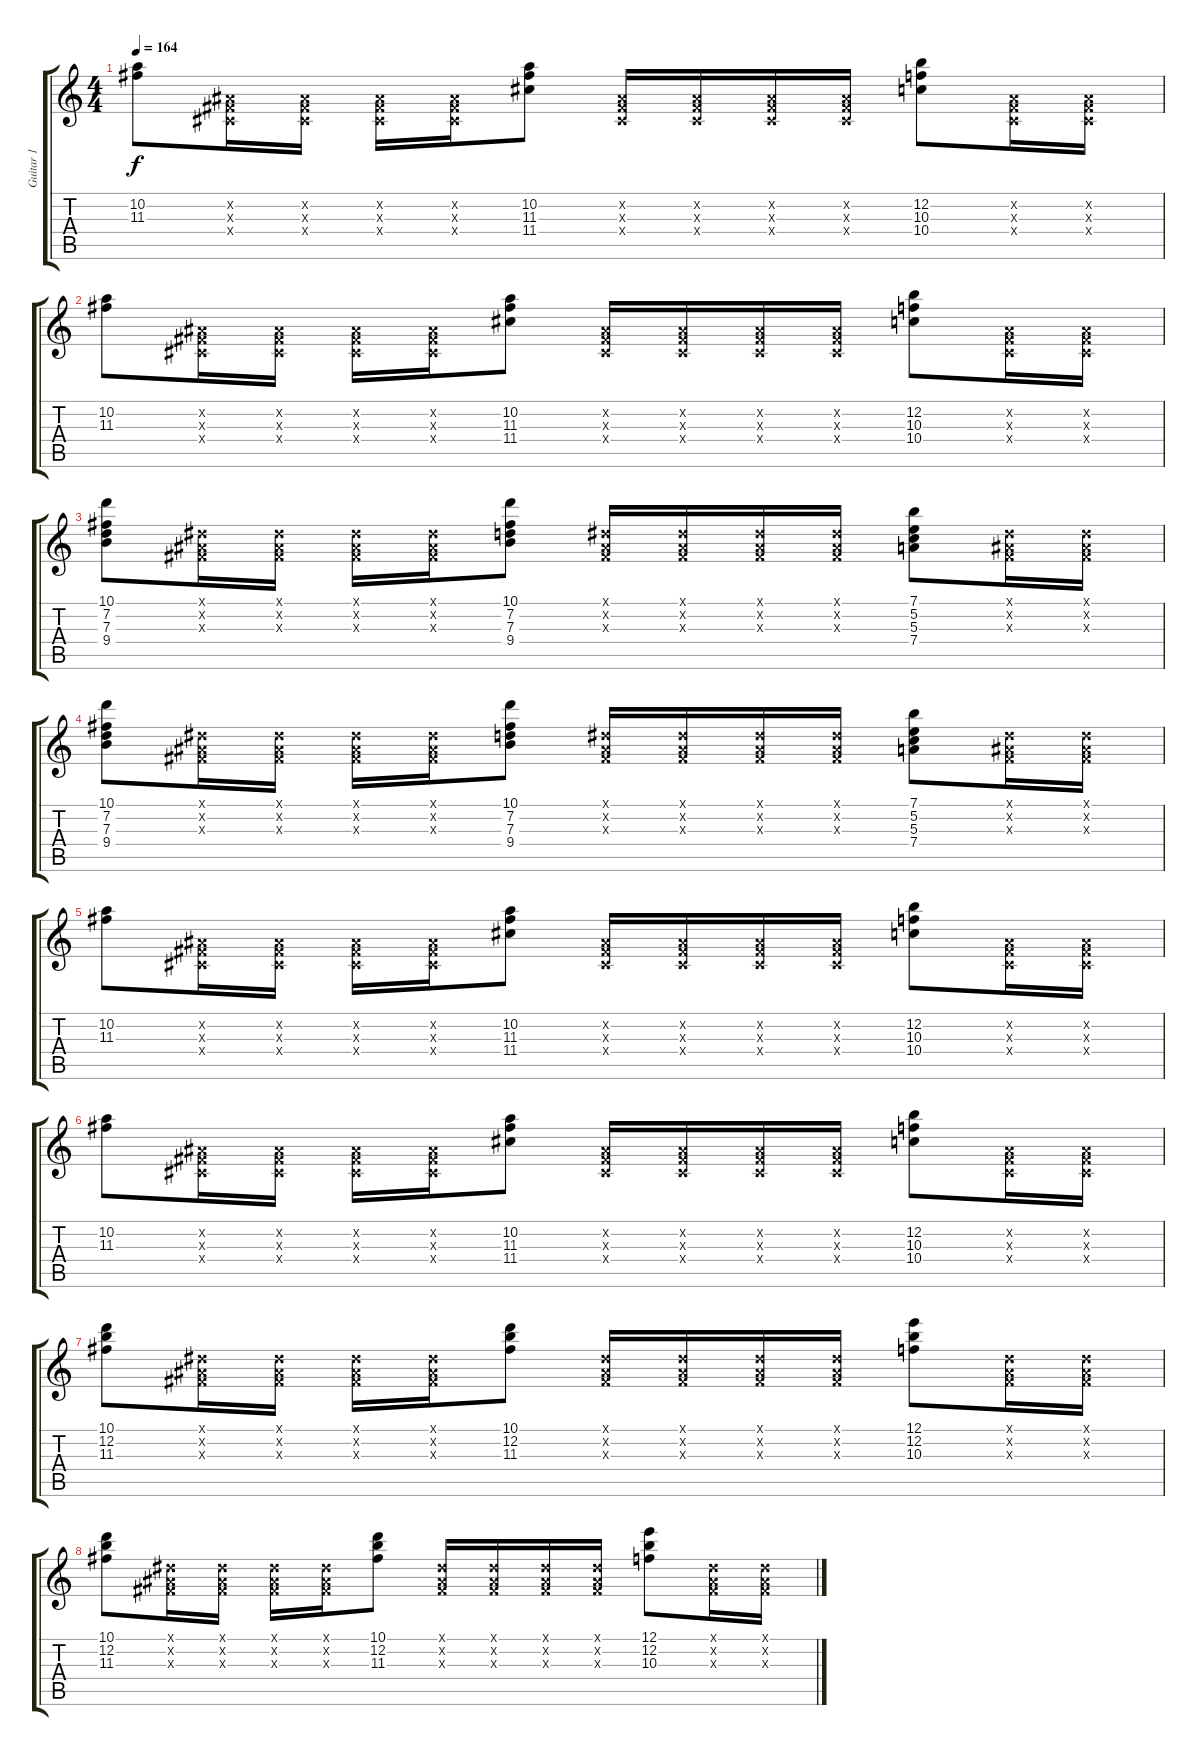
\track ("Guitar 1" "Guitar 1") {instrument distortionguitar}
\staff {score tabs}
\tuning (E4 B3 G3 D3 A2 E2) {hide}
\ts (4 4)
\tempo 164
\clef g2
\ks c
(10.2 11.3).8{dy f} (-1.2{x} -1.3{x} -1.4{x}).16 (-1.2{x} -1.3{x} -1.4{x}).16 (-1.2{x} -1.3{x} -1.4{x}).16 (-1.2{x} -1.3{x} -1.4{x}).16 (10.2 11.3 11.4).8 (-1.2{x} -1.3{x} -1.4{x}).16 (-1.2{x} -1.3{x} -1.4{x}).16 (-1.2{x} -1.3{x} -1.4{x}).16 (-1.2{x} -1.3{x} -1.4{x}).16 (12.2 10.3 10.4).8 (-1.2{x} -1.3{x} -1.4{x}).16 (-1.2{x} -1.3{x} -1.4{x}).16 |
(10.2 11.3).8 (-1.2{x} -1.3{x} -1.4{x}).16 (-1.2{x} -1.3{x} -1.4{x}).16 (-1.2{x} -1.3{x} -1.4{x}).16 (-1.2{x} -1.3{x} -1.4{x}).16 (10.2 11.3 11.4).8 (-1.2{x} -1.3{x} -1.4{x}).16 (-1.2{x} -1.3{x} -1.4{x}).16 (-1.2{x} -1.3{x} -1.4{x}).16 (-1.2{x} -1.3{x} -1.4{x}).16 (12.2 10.3 10.4).8 (-1.2{x} -1.3{x} -1.4{x}).16 (-1.2{x} -1.3{x} -1.4{x}).16 |
(10.1 7.2 7.3 9.4).8 (-1.1{x} -1.2{x} -1.3{x}).16 (-1.1{x} -1.2{x} -1.3{x}).16 (-1.1{x} -1.2{x} -1.3{x}).16 (-1.1{x} -1.2{x} -1.3{x}).16 (10.1 7.2 7.3 9.4).8 (-1.1{x} -1.2{x} -1.3{x}).16 (-1.1{x} -1.2{x} -1.3{x}).16 (-1.1{x} -1.2{x} -1.3{x}).16 (-1.1{x} -1.2{x} -1.3{x}).16 (7.1 5.2 5.3 7.4).8 (-1.1{x} -1.2{x} -1.3{x}).16 (-1.1{x} -1.2{x} -1.3{x}).16 |
(10.1 7.2 7.3 9.4).8 (-1.1{x} -1.2{x} -1.3{x}).16 (-1.1{x} -1.2{x} -1.3{x}).16 (-1.1{x} -1.2{x} -1.3{x}).16 (-1.1{x} -1.2{x} -1.3{x}).16 (10.1 7.2 7.3 9.4).8 (-1.1{x} -1.2{x} -1.3{x}).16 (-1.1{x} -1.2{x} -1.3{x}).16 (-1.1{x} -1.2{x} -1.3{x}).16 (-1.1{x} -1.2{x} -1.3{x}).16 (7.1 5.2 5.3 7.4).8 (-1.1{x} -1.2{x} -1.3{x}).16 (-1.1{x} -1.2{x} -1.3{x}).16 |
(10.2 11.3).8 (-1.2{x} -1.3{x} -1.4{x}).16 (-1.2{x} -1.3{x} -1.4{x}).16 (-1.2{x} -1.3{x} -1.4{x}).16 (-1.2{x} -1.3{x} -1.4{x}).16 (10.2 11.3 11.4).8 (-1.2{x} -1.3{x} -1.4{x}).16 (-1.2{x} -1.3{x} -1.4{x}).16 (-1.2{x} -1.3{x} -1.4{x}).16 (-1.2{x} -1.3{x} -1.4{x}).16 (12.2 10.3 10.4).8 (-1.2{x} -1.3{x} -1.4{x}).16 (-1.2{x} -1.3{x} -1.4{x}).16 |
(10.2 11.3).8 (-1.2{x} -1.3{x} -1.4{x}).16 (-1.2{x} -1.3{x} -1.4{x}).16 (-1.2{x} -1.3{x} -1.4{x}).16 (-1.2{x} -1.3{x} -1.4{x}).16 (10.2 11.3 11.4).8 (-1.2{x} -1.3{x} -1.4{x}).16 (-1.2{x} -1.3{x} -1.4{x}).16 (-1.2{x} -1.3{x} -1.4{x}).16 (-1.2{x} -1.3{x} -1.4{x}).16 (12.2 10.3 10.4).8 (-1.2{x} -1.3{x} -1.4{x}).16 (-1.2{x} -1.3{x} -1.4{x}).16 |
(10.1 12.2 11.3).8 (-1.1{x} -1.2{x} -1.3{x}).16 (-1.1{x} -1.2{x} -1.3{x}).16 (-1.1{x} -1.2{x} -1.3{x}).16 (-1.1{x} -1.2{x} -1.3{x}).16 (10.1 12.2 11.3).8 (-1.1{x} -1.2{x} -1.3{x}).16 (-1.1{x} -1.2{x} -1.3{x}).16 (-1.1{x} -1.2{x} -1.3{x}).16 (-1.1{x} -1.2{x} -1.3{x}).16 (12.1 12.2 10.3).8 (-1.1{x} -1.2{x} -1.3{x}).16 (-1.1{x} -1.2{x} -1.3{x}).16 |
(10.1 12.2 11.3).8 (-1.1{x} -1.2{x} -1.3{x}).16 (-1.1{x} -1.2{x} -1.3{x}).16 (-1.1{x} -1.2{x} -1.3{x}).16 (-1.1{x} -1.2{x} -1.3{x}).16 (10.1 12.2 11.3).8 (-1.1{x} -1.2{x} -1.3{x}).16 (-1.1{x} -1.2{x} -1.3{x}).16 (-1.1{x} -1.2{x} -1.3{x}).16 (-1.1{x} -1.2{x} -1.3{x}).16 (12.1 12.2 10.3).8 (-1.1{x} -1.2{x} -1.3{x}).16 (-1.1{x} -1.2{x} -1.3{x}).16
